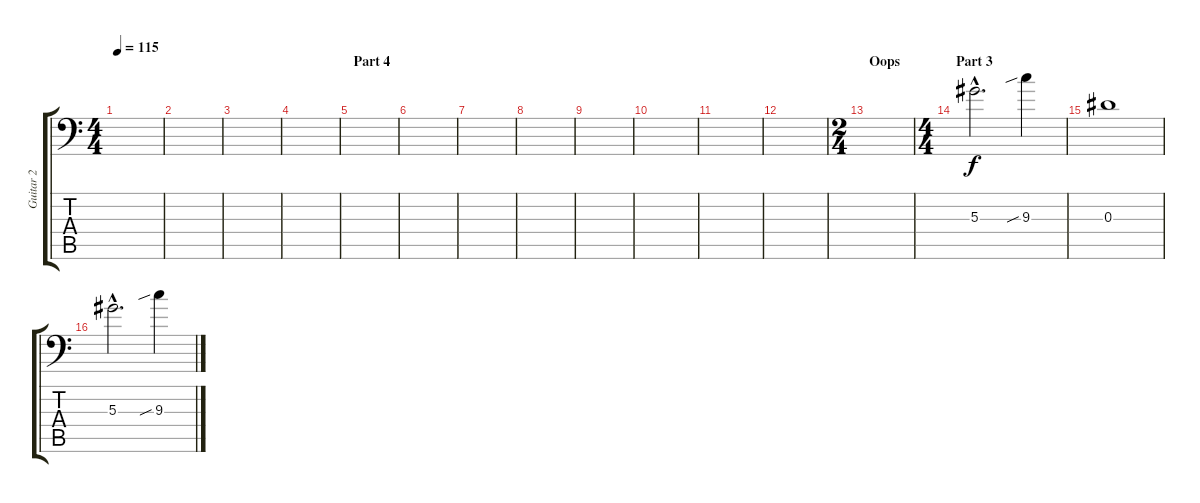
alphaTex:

\track ("Guitar 2" "Guitar 2") {instrument distortionguitar}
\staff {score tabs}
\tuning (C4 G3 Eb3 Bb2 F2 Bb1) {hide}
\ts (4 4)
\tempo 115
\clef f4
\ks c
|
|
|
|
\section ("" "Part 4")
|
|
|
|
|
|
|
|
\ts (2 4)
\section ("" "Oops")
|
\ts (4 4)
\section ("" "Part 3")
5.3{hac}.2{d} 9.3{sib}.4 |
0.3.1 |
5.3{hac}.2{d} 9.3{sib}.4
